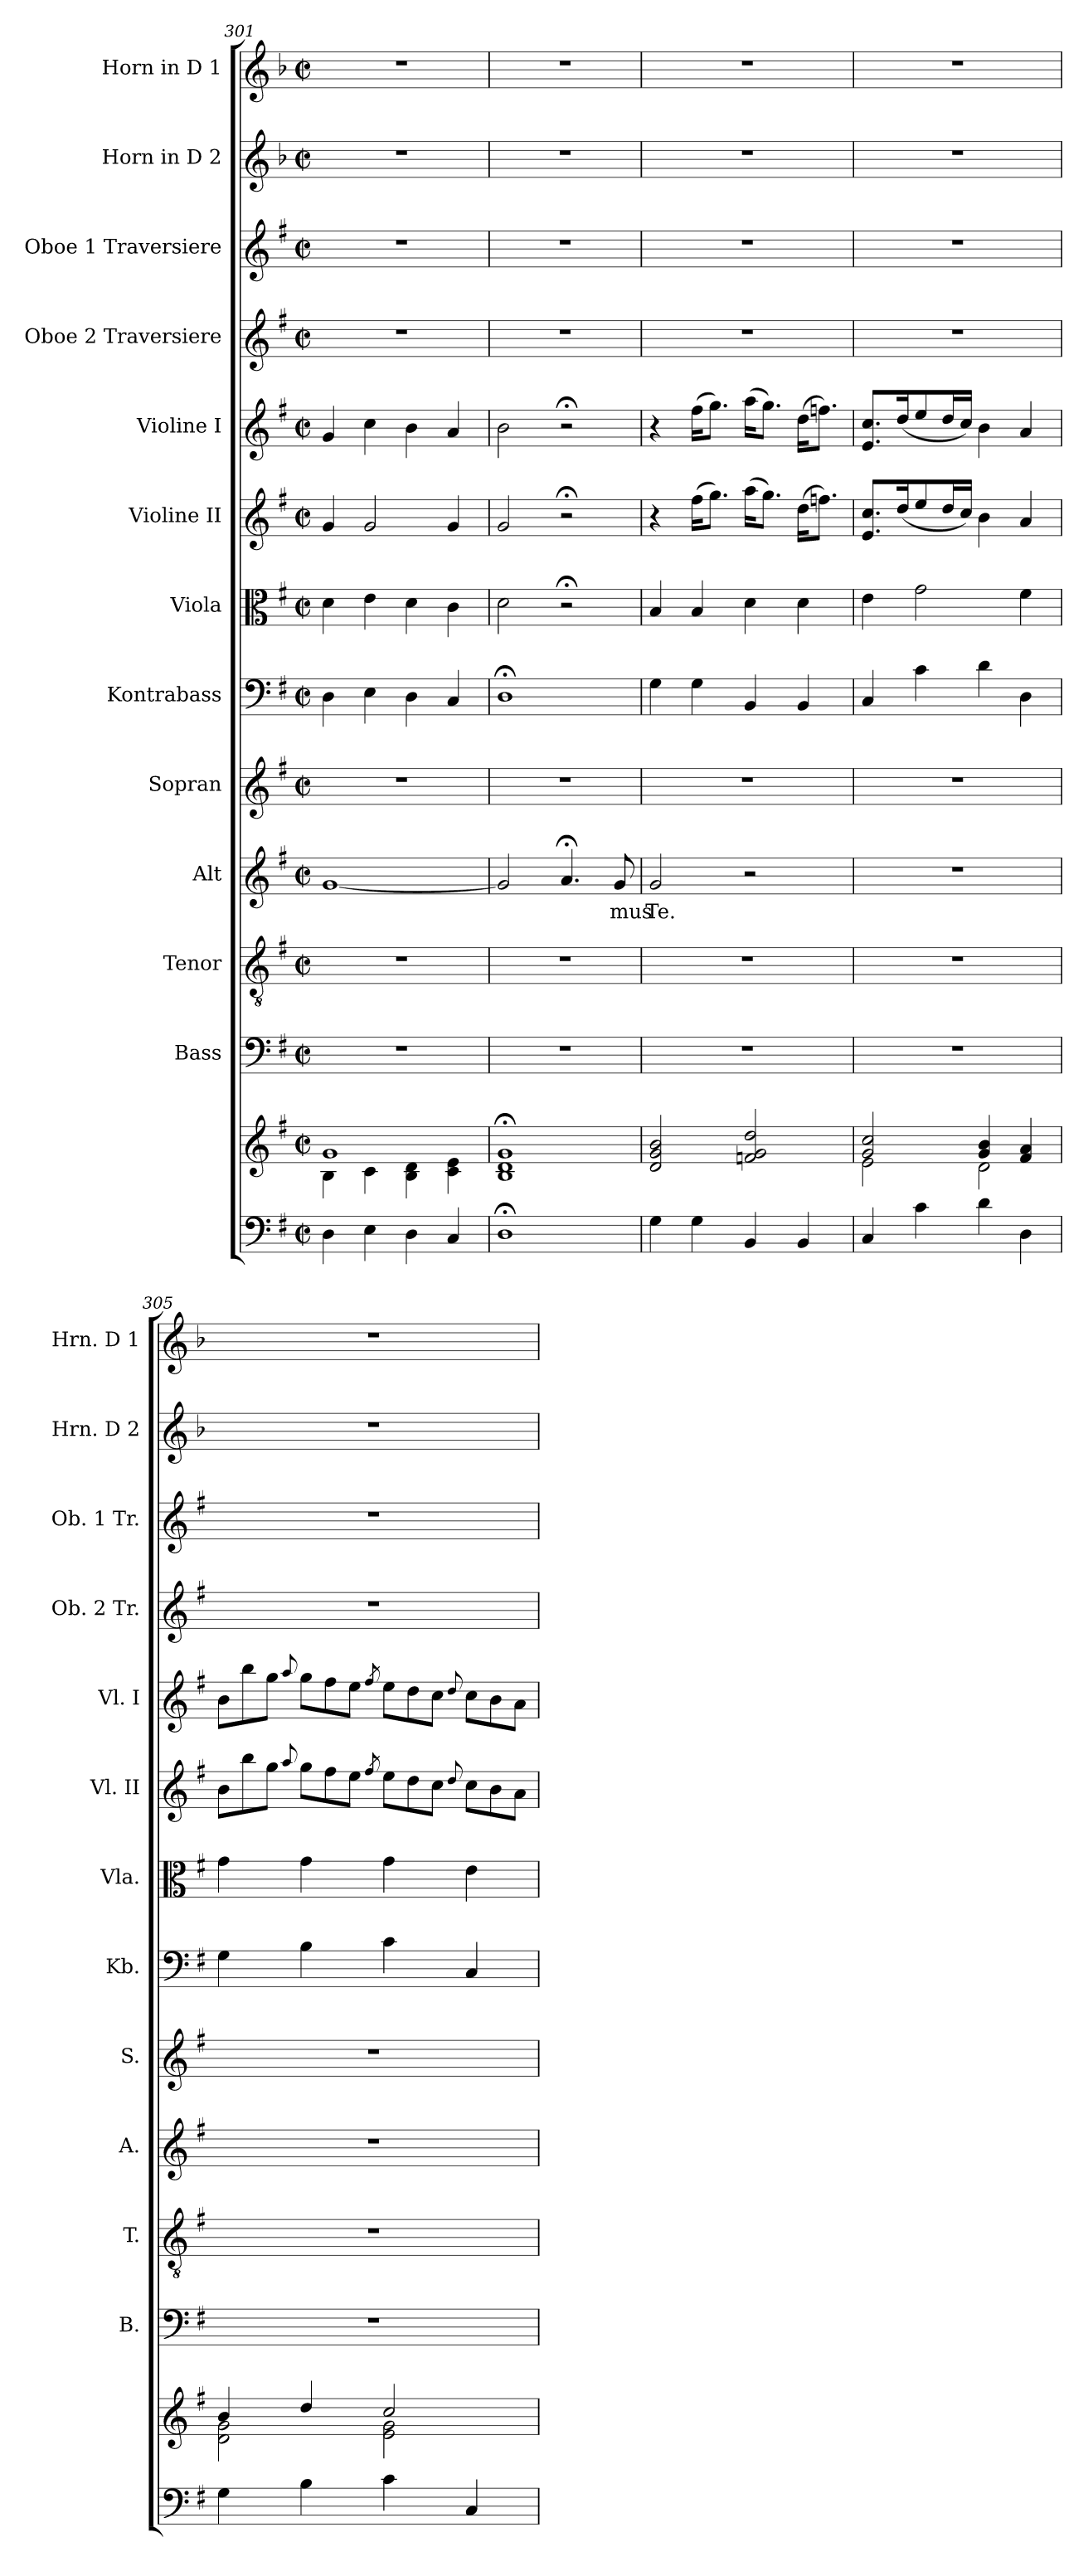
**kern	**kern	**kern	**kern	**kern	**text	**kern	**kern	**kern	**kern	**kern	**kern	**kern	**kern	**kern
*part13	*part13	*part12	*part11	*part10	*part10	*part9	*part8	*part7	*part6	*part5	*part4	*part3	*part2	*part1
*staff14	*staff13	*staff12	*staff11	*staff10	*staff10	*staff9	*staff8	*staff7	*staff6	*staff5	*staff4	*staff3	*staff2	*staff1
*	*	*I"Bass	*I"Tenor	*I"Alt	*	*I"Sopran	*I"Kontrabass	*I"Viola	*I"Violine II	*I"Violine I	*I"Oboe 2 Traversiere	*I"Oboe 1 Traversiere	*I"Horn in D 2	*I"Horn in D 1
*	*	*I'B.	*I'T.	*I'A.	*	*I'S.	*I'Kb.	*I'Vla.	*I'Vl. II	*I'Vl. I	*I'Ob. 2 Tr.	*I'Ob. 1 Tr.	*I'Hrn. D 2	*I'Hrn. D 1
*clefF4	*clefG2	*clefF4	*clefGv2	*clefG2	*	*clefG2	*clefF4	*clefC3	*clefG2	*clefG2	*clefG2	*clefG2	*clefG2	*clefG2
*	*	*	*	*	*	*	*ITrd7c12	*	*	*	*	*	*ITrd6c10	*ITrd6c10
*k[f#]	*k[f#]	*k[f#]	*k[f#]	*k[f#]	*	*k[f#]	*k[f#]	*k[f#]	*k[f#]	*k[f#]	*k[f#]	*k[f#]	*k[f#]	*k[f#]
*G:	*G:	*G:	*G:	*G:	*	*G:	*G:	*G:	*G:	*G:	*G:	*G:	*G:	*G:
*M2/2	*M2/2	*M2/2	*M2/2	*M2/2	*	*M2/2	*M2/2	*M2/2	*M2/2	*M2/2	*M2/2	*M2/2	*M2/2	*M2/2
*met(c|)	*met(c|)	*met(c|)	*met(c|)	*met(c|)	*	*met(c|)	*met(c|)	*met(c|)	*met(c|)	*met(c|)	*met(c|)	*met(c|)	*met(c|)	*met(c|)
=301	=301	=301	=301	=301	=301	=301	=301	=301	=301	=301	=301	=301	=301	=301
*	*^	*	*	*	*	*	*	*	*	*	*	*	*	*
4D\	1g	4B\	1r	1r	[1g	.	1r	4DD\	4d\	4g/	4g/	1r	1r	1r	1r
4E\	.	4c\	.	.	.	.	.	4EE\	4e\	2g/	4cc\	.	.	.	.
4D\	.	4B\ 4d\	.	.	.	.	.	4DD\	4d\	.	4b\	.	.	.	.
4C/	.	4c\ 4e\	.	.	.	.	.	4CC/	4c\	4g/	4a/	.	.	.	.
*	*v	*v	*	*	*	*	*	*	*	*	*	*	*	*	*
=302	=302	=302	=302	=302	=302	=302	=302	=302	=302	=302	=302	=302	=302	=302
1D;<	1B;< 1d;< 1g;<	1r	1r	2g/]	.	1r	1DD;<	2d\	2g/	2b\	1r	1r	1r	1r
.	.	.	.	4.a;</	.	.	.	2r;<	2r;<	2r;<	.	.	.	.
!	!	!	!	!	!LO:LY:b	!	!	!	!	!	!	!	!	!
.	.	.	.	8g/	-mus	.	.	.	.	.	.	.	.	.
!!LO:PB:g=z
=303	=303	=303	=303	=303	=303	=303	=303	=303	=303	=303	=303	=303	=303	=303
!	!	!	!	!	!LO:LY:b	!	!	!	!	!	!	!	!	!
4G\	2d/ 2g/ 2b/	1r	1r	2g/	Te.	1r	4GG\	4B/	4r	4r	1r	1r	1r	1r
4G\	.	.	.	.	.	.	4GG\	4B/	(>16ff#\KL	(>16ff#\KL	.	.	.	.
.	.	.	.	.	.	.	.	.	8.gg\J)	8.gg\J)	.	.	.	.
4BB/	2fn/ 2g/ 2dd/	.	.	2r	.	.	4BBB/	4d\	(>16aa\KL	(>16aa\KL	.	.	.	.
.	.	.	.	.	.	.	.	.	8.gg\J)	8.gg\J)	.	.	.	.
4BB/	.	.	.	.	.	.	4BBB/	4d\	(>16dd\KL	(>16dd\KL	.	.	.	.
.	.	.	.	.	.	.	.	.	8.ffn\J)	8.ffn\J)	.	.	.	.
=304	=304	=304	=304	=304	=304	=304	=304	=304	=304	=304	=304	=304	=304	=304
*	*^	*	*	*	*	*	*	*	*	*	*	*	*	*
4C/	2g/ 2cc/	2e\	1r	1r	1r	.	1r	4CC/	4e\	8.e/ 8.cc/L	8.e/ 8.cc/L	1r	1r	1r	1r
.	.	.	.	.	.	.	.	.	.	(<16dd/k	(<16dd/k	.	.	.	.
4c\	.	.	.	.	.	.	.	4C\	2g\	8ee/	8ee/	.	.	.	.
.	.	.	.	.	.	.	.	.	.	16dd/L	16dd/L	.	.	.	.
.	.	.	.	.	.	.	.	.	.	16cc/JJ)	16cc/JJ)	.	.	.	.
4d\	4g/ 4b/	2d\	.	.	.	.	.	4D\	.	4b\	4b\	.	.	.	.
4D\	4f#/ 4a/	.	.	.	.	.	.	4DD\	4f#\	4a/	4a/	.	.	.	.
=305	=305	=305	=305	=305	=305	=305	=305	=305	=305	=305	=305	=305	=305	=305	=305
*	*	*	*	*	*	*	*	*	*	*Xtuplet	*Xtuplet	*	*	*	*
4G\	4b/	2d\ 2g\	1r	1r	1r	.	1r	4GG\	4g\	12b\L	12b\L	1r	1r	1r	1r
.	.	.	.	.	.	.	.	.	.	12bb\	12bb\	.	.	.	.
.	.	.	.	.	.	.	.	.	.	12gg\J	12gg\J	.	.	.	.
.	.	.	.	.	.	.	.	.	.	8qqaa/	8qqaa/	.	.	.	.
4B\	4dd/	.	.	.	.	.	.	4BB\	4g\	12gg\L	12gg\L	.	.	.	.
.	.	.	.	.	.	.	.	.	.	12ff#\	12ff#\	.	.	.	.
.	.	.	.	.	.	.	.	.	.	12ee\J	12ee\J	.	.	.	.
.	.	.	.	.	.	.	.	.	.	8qff#/	8qff#/	.	.	.	.
4c\	2cc/	2e\ 2g\	.	.	.	.	.	4C\	4g\	12ee\L	12ee\L	.	.	.	.
.	.	.	.	.	.	.	.	.	.	12dd\	12dd\	.	.	.	.
.	.	.	.	.	.	.	.	.	.	12cc\J	12cc\J	.	.	.	.
.	.	.	.	.	.	.	.	.	.	8qqdd/	8qqdd/	.	.	.	.
4C/	.	.	.	.	.	.	.	4CC/	4e\	12cc\L	12cc\L	.	.	.	.
.	.	.	.	.	.	.	.	.	.	12b\	12b\	.	.	.	.
.	.	.	.	.	.	.	.	.	.	12a\J	12a\J	.	.	.	.
*	*v	*v	*	*	*	*	*	*	*	*	*	*	*	*	*
=	=	=	=	=	=	=	=	=	=	=	=	=	=	=
*-	*-	*-	*-	*-	*-	*-	*-	*-	*-	*-	*-	*-	*-	*-
